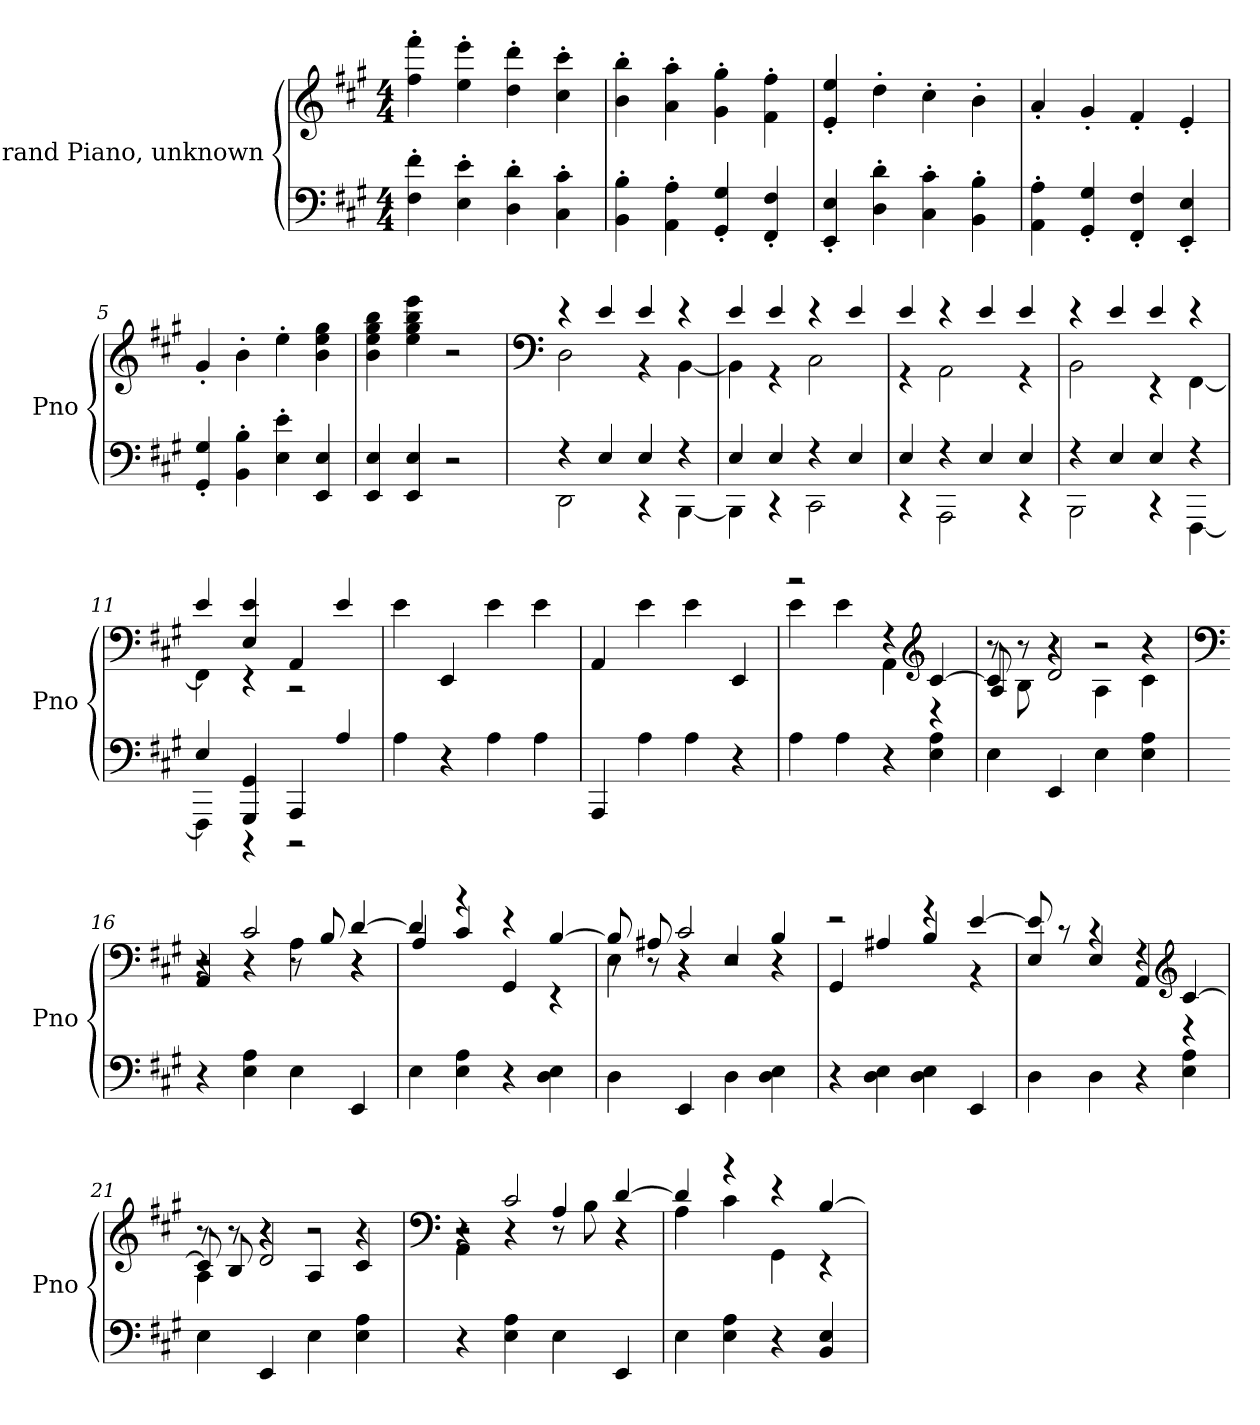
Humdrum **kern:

**kern	**kern
*part1	*part1
*staff2	*staff1
*I"Grand Piano, unknown	*
*I'Pno	*
*clefF4	*clefG2
*k[f#c#g#]	*k[f#c#g#]
*M4/4	*M4/4
*MM120	*MM120
=1	=1
4F#\' 4f#\'	4ff#\' 4fff#\'
4E\' 4e\'	4ee\' 4eee\'
4D\' 4d\'	4dd\' 4ddd\'
4C#\' 4c#\'	4cc#\' 4ccc#\'
=2	=2
4BB\' 4B\'	4b\' 4bb\'
4AA\' 4A\'	4a\' 4aa\'
4GG#/' 4G#/'	4g#\' 4gg#\'
4FF#/' 4F#/'	4f#\' 4ff#\'
=3	=3
4EE/' 4E/'	4e/' 4ee/'
4D\' 4d\'	4dd'\
4C#\' 4c#\'	4cc#'\
4BB\' 4B\'	4b'\
=4	=4
4AA\' 4A\'	4a'/
4GG#/' 4G#/'	4g#'/
4FF#/' 4F#/'	4f#'/
4EE/' 4E/'	4e'/
=5	=5
4GG#/' 4G#/'	4g#'/
4BB\' 4B\'	4b'\
4E\' 4e\'	4ee'\
4EE/ 4E/	4b\ 4ee\ 4gg#\
=6	=6
4EE/ 4E/	4b\ 4ee\ 4gg#\ 4bb\
4EE/ 4E/	4ee\ 4gg#\ 4bb\ 4eee\
2r	2r
=7	=7
*	*clefF4
*^	*^
4r	2DD\	4r	2D\
4E/	.	4e/	.
4E/	4r	4e/	4r
4r	[4BBB\	4r	[4BB\
=8	=8	=8	=8
4E/	4BBB\]	4e/	4BB\]
4E/	4r	4e/	4r
4r	2CC#\	4r	2C#\
4E/	.	4e/	.
!!LO:LB:g=z	!!
=9	=9	=9	=9
4E/	4r	4e/	4r
4r	2AAA\	4r	2AA\
4E/	.	4e/	.
4E/	4r	4e/	4r
=10	=10	=10	=10
4r	2BBB\	4r	2BB\
4E/	.	4e/	.
4E/	4r	4e/	4r
4r	[4FFF#\	4r	[4FF#\
=11	=11	=11	=11
4E/	4FFF#\]	4e/	4FF#\]
4GGG#/ 4GG#/	4r	4E/ 4e/	4r
4AAA/	2r	4AA/	2r
4A/	.	4e/	.
*v	*v	*	*
*	*v	*v
=12	=12
4A\	4e\
4r	4EE/
4A\	4e\
4A\	4e\
=13	=13
4AAA/	4AA/
4A\	4e\
4A\	4e\
4r	4EE/
=14	=14
*	*^
4A\	2r	4e\
4A\	.	4e\
4r	4r	4AA\
*	*clefG2	*
4E\ 4A\	[4c#/	4r
=15	=15	=15
*	*	*^
4E\	8c#/]	8r	4A/
.	8r	8B\	.
4EE/	2d/	4r	4r
4E\	.	4A\	2r
4E\ 4A\	4r	4c#\	.
!!LO:LB:g=z	!!	!!
=16	=16	=16	=16
*	*clefF4	*	*
4r	4r	2r	4AA/
4E\ 4A\	2c#/	.	4r
4E\	.	4A\	8r
.	.	.	8B/
4EE/	[4d/	4r	4r
*	*	*v	*v
=17	=17	=17
4E\	4d/]	4A/
4E\ 4A\	4r	4c#/
4r	4r	4GG#/
4D\ 4E\	[4B/	4r
=18	=18	=18
*	*	*^
4D\	8B/]	4E\	8r
.	8r	.	8A#X/
4EE/	2c#/	4r	4r
4D\	.	2r	4E/
4D\ 4E\	4r	.	4B/
*	*	*v	*v
=19	=19	=19
4r	2r	4GG#/
4D\ 4E\	.	4A#X/
4D\ 4E\	4r	4B/
4EE/	[4e/	4r
=20	=20	=20
4D\	8e/]	4E/
.	8r	.
4D\	4r	4E/
4r	4r	4AA/
*	*clefG2	*
4E\ 4A\	[4c#/	4r
=21	=21	=21
*	*	*^
4E\	8c#/]	4A\	8r
.	8r	.	8B/
4EE/	2d/	4r	4r
4E\	.	2r	4A/
4E\ 4A\	4r	.	4c#/
!!LO:LB:g=z	!!	!!
=22	=22	=22	=22
*	*clefF4	*	*
4r	4r	4AA\	2r
4E\ 4A\	2c#/	4r	.
4E\	.	8r	4A/
.	.	8B\	.
4EE/	[4d/	4r	4r
*	*	*v	*v
=23	=23	=23
4E\	4d/]	4A\
4E\ 4A\	4r	4c#\
4r	4r	4GG#\
4BB/ 4E/	[4B/	4r
*	*v	*v
=	=
*-	*-
